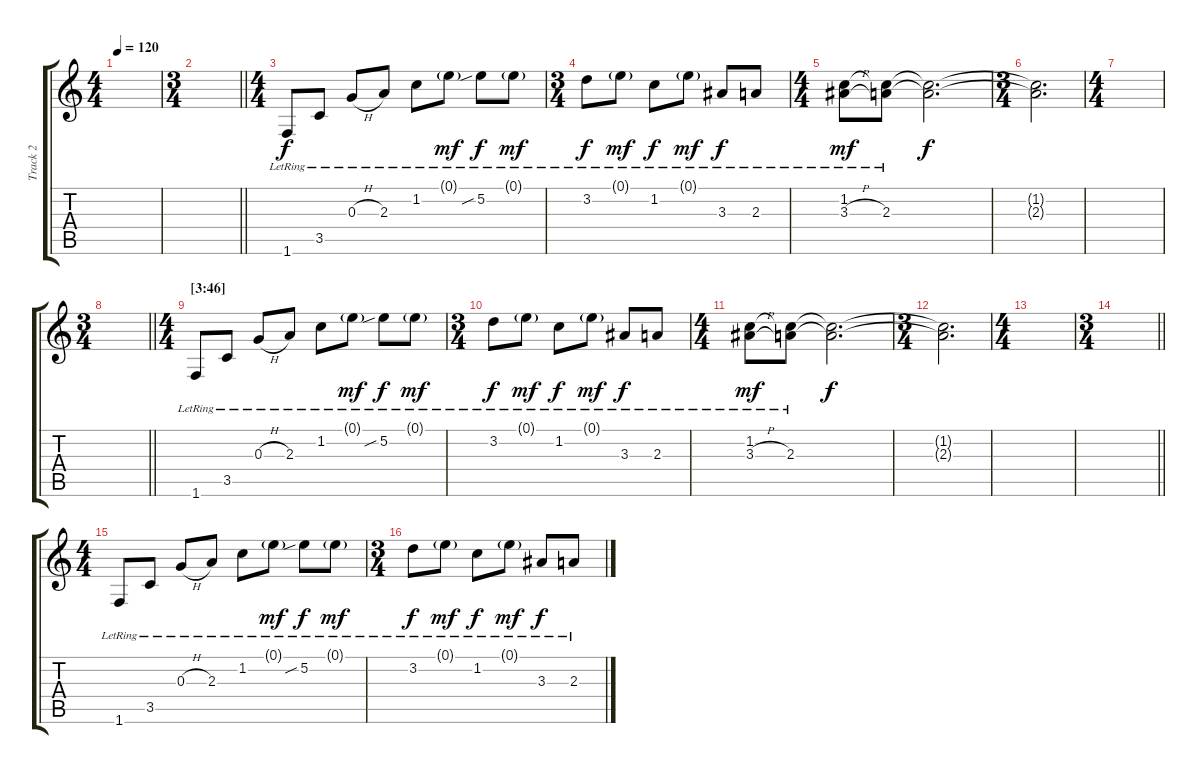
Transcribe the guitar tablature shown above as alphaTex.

\track ("Track 2" "Track 2") {instrument electricguitarjazz}
\staff {score tabs}
\tuning (E4 B3 G3 D3 A2 E2) {hide}
\ts (4 4)
\tempo 120
\clef g2
\ks c
|
\ts (3 4)
\barLineRight lightlight
|
\ts (4 4)
1.6{lr}.8 3.5{lr}.8 0.3{h lr}.8 2.3{lr}.8 1.2{lr}.8 0.1{g lr}.8{dy mf} 5.2{sib lr}.8{dy f} 0.1{g lr}.8{dy mf} |
\ts (3 4)
3.2{lr}.8{dy f} 0.1{g lr}.8{dy mf} 1.2{lr}.8{dy f} 0.1{g lr}.8{dy mf} 3.3{lr}.8{dy f} 2.3{lr}.8 |
\ts (4 4)
(1.2 3.3{h lr}).8{dy mf} (1.2{t} 2.3{lr}).8 (1.2{t} 2.3{t}).2{d dy f} |
\ts (3 4)
(1.2{t} 2.3{t}).2{d volume 0} |
\ts (4 4)
|
\ts (3 4)
\barLineRight lightlight
|
\ts (4 4)
\section ("" "[3:46]")
1.6{lr}.8 3.5{lr}.8 0.3{h lr}.8 2.3{lr}.8 1.2{lr}.8 0.1{g lr}.8{dy mf} 5.2{sib lr}.8{dy f} 0.1{g lr}.8{dy mf} |
\ts (3 4)
3.2{lr}.8{dy f} 0.1{g lr}.8{dy mf} 1.2{lr}.8{dy f} 0.1{g lr}.8{dy mf} 3.3{lr}.8{dy f} 2.3{lr}.8 |
\ts (4 4)
(1.2 3.3{h lr}).8{dy mf} (1.2{t} 2.3{lr}).8 (1.2{t} 2.3{t}).2{d dy f} |
\ts (3 4)
(1.2{t} 2.3{t}).2{d volume 0} |
\ts (4 4)
|
\ts (3 4)
\barLineRight lightlight
|
\ts (4 4)
1.6{lr}.8 3.5{lr}.8 0.3{h lr}.8 2.3{lr}.8 1.2{lr}.8 0.1{g lr}.8{dy mf} 5.2{sib lr}.8{dy f} 0.1{g lr}.8{dy mf} |
\ts (3 4)
3.2{lr}.8{dy f} 0.1{g lr}.8{dy mf} 1.2{lr}.8{dy f} 0.1{g lr}.8{dy mf} 3.3{lr}.8{dy f} 2.3{lr}.8
